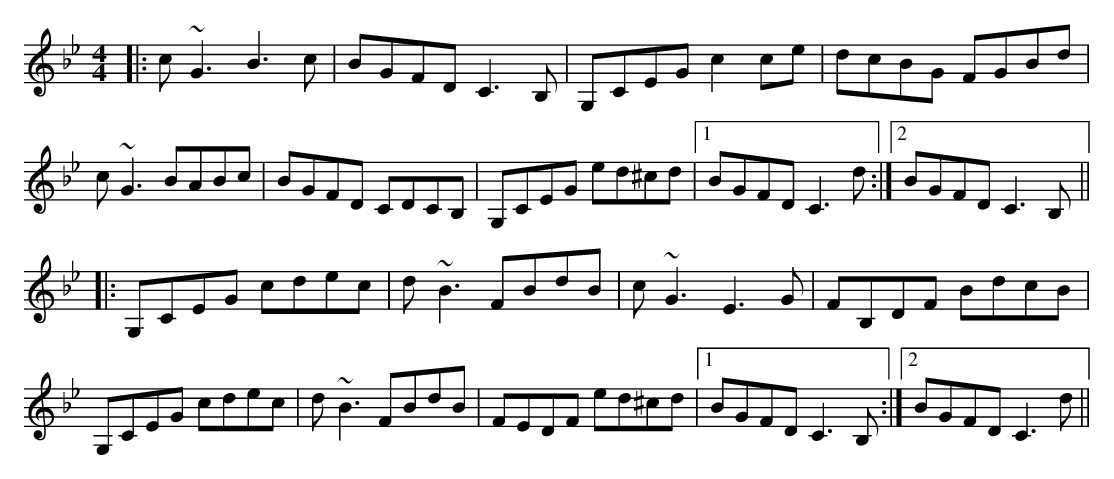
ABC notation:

X:1
M:4/4
K:Cdor
|:c~G3 B3c|BGFD C3B,|G,CEG c2ce|dcBG FGBd|
c~G3 BABc|BGFD CDCB,|G,CEG ed^cd|1 BGFD C3d:|2 BGFD C3B,||
|:G,CEG cdec|d~B3 FBdB|c~G3 E3G|FB,DF BdcB|
G,CEG cdec|d~B3 FBdB|FEDF ed^cd|1 BGFD C3B,:|2 BGFD C3d||
